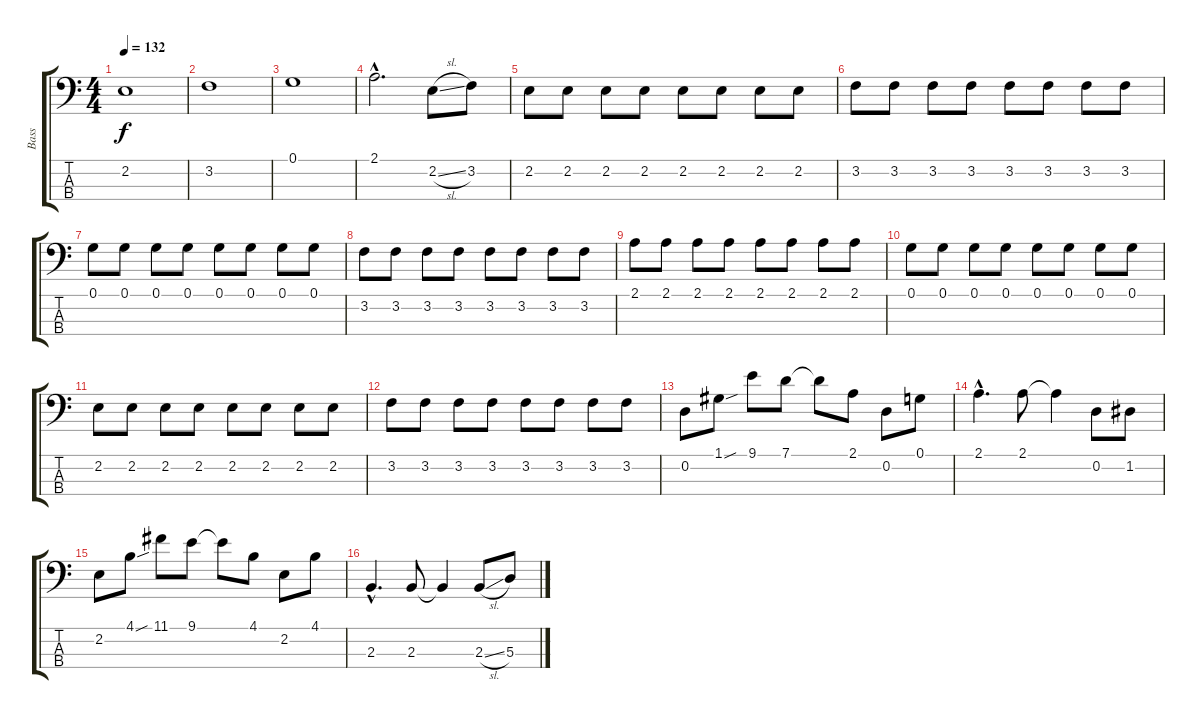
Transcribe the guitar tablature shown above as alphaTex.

\track ("Bass" "Bass") {instrument electricbassfinger}
\staff {score tabs}
\tuning (G2 D2 A1 E1) {hide}
\ts (4 4)
\tempo 132
\clef f4
\ks c
2.2.1{dy f} |
3.2.1 |
0.1.1 |
2.1{hac}.2{d} 2.2{sl}.8{volume 14} 3.2.8 |
2.2.8{volume 12} 2.2.8 2.2.8 2.2.8 2.2.8 2.2.8 2.2.8 2.2.8 |
3.2.8 3.2.8 3.2.8 3.2.8 3.2.8 3.2.8 3.2.8 3.2.8 |
0.1.8 0.1.8 0.1.8 0.1.8 0.1.8 0.1.8 0.1.8 0.1.8 |
3.2.8 3.2.8 3.2.8 3.2.8 3.2.8 3.2.8 3.2.8 3.2.8 |
2.1.8 2.1.8 2.1.8 2.1.8 2.1.8 2.1.8 2.1.8 2.1.8 |
0.1.8 0.1.8 0.1.8 0.1.8 0.1.8 0.1.8 0.1.8 0.1.8 |
2.2.8 2.2.8 2.2.8 2.2.8 2.2.8 2.2.8 2.2.8 2.2.8 |
3.2.8 3.2.8 3.2.8 3.2.8 3.2.8 3.2.8 3.2.8 3.2.8 |
0.2.8{volume 16} 1.1{sou}.8 9.1.8 7.1.8 7.1{t}.8 2.1.8 0.2.8 0.1.8 |
2.1{hac}.4{d} 2.1.8 2.1{t}.4 0.2.8 1.2.8 |
2.2.8 4.1{sou}.8 11.1.8 9.1.8 9.1{t}.8 4.1.8 2.2.8 4.1.8 |
2.3{hac}.4{d} 2.3.8 2.3{t}.4 2.3{sl}.8 5.3.8
